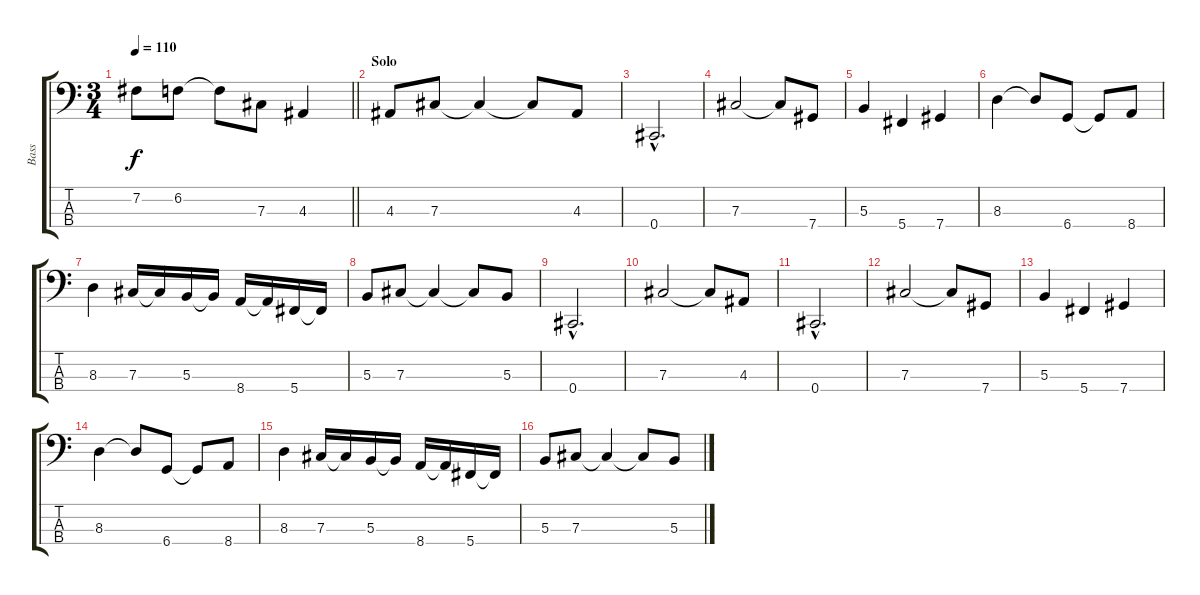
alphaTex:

\track ("Bass" "Bass") {instrument electricbassfinger}
\staff {score tabs}
\tuning (E2 B1 Gb1 Db1) {hide}
\ts (3 4)
\tempo 110
\clef f4
\barLineRight lightlight
\ks c
7.2.8{dy f} 6.2.8 6.2{t}.8 7.3.8 4.3.4 |
\section ("" "Solo")
4.3.8 7.3.8 7.3{t}.4 7.3{t}.8 4.3.8 |
0.4{hac}.2{d} |
7.3.2 7.3{t}.8 7.4.8 |
5.3.4 5.4.4 7.4.4 |
8.3.4 8.3{t}.8 6.4.8 6.4{t}.8 8.4.8 |
8.3.4 7.3.16 7.3{t}.16 5.3.16 5.3{t}.16 8.4.16 8.4{t}.16 5.4.16 5.4{t}.16 |
5.3.8 7.3.8 7.3{t}.4 7.3{t}.8 5.3.8 |
0.4{hac}.2{d} |
7.3.2 7.3{t}.8 4.3.8 |
0.4{hac}.2{d} |
7.3.2 7.3{t}.8 7.4.8 |
5.3.4 5.4.4 7.4.4 |
8.3.4 8.3{t}.8 6.4.8 6.4{t}.8 8.4.8 |
8.3.4 7.3.16 7.3{t}.16 5.3.16 5.3{t}.16 8.4.16 8.4{t}.16 5.4.16 5.4{t}.16 |
5.3.8 7.3.8 7.3{t}.4 7.3{t}.8 5.3.8
